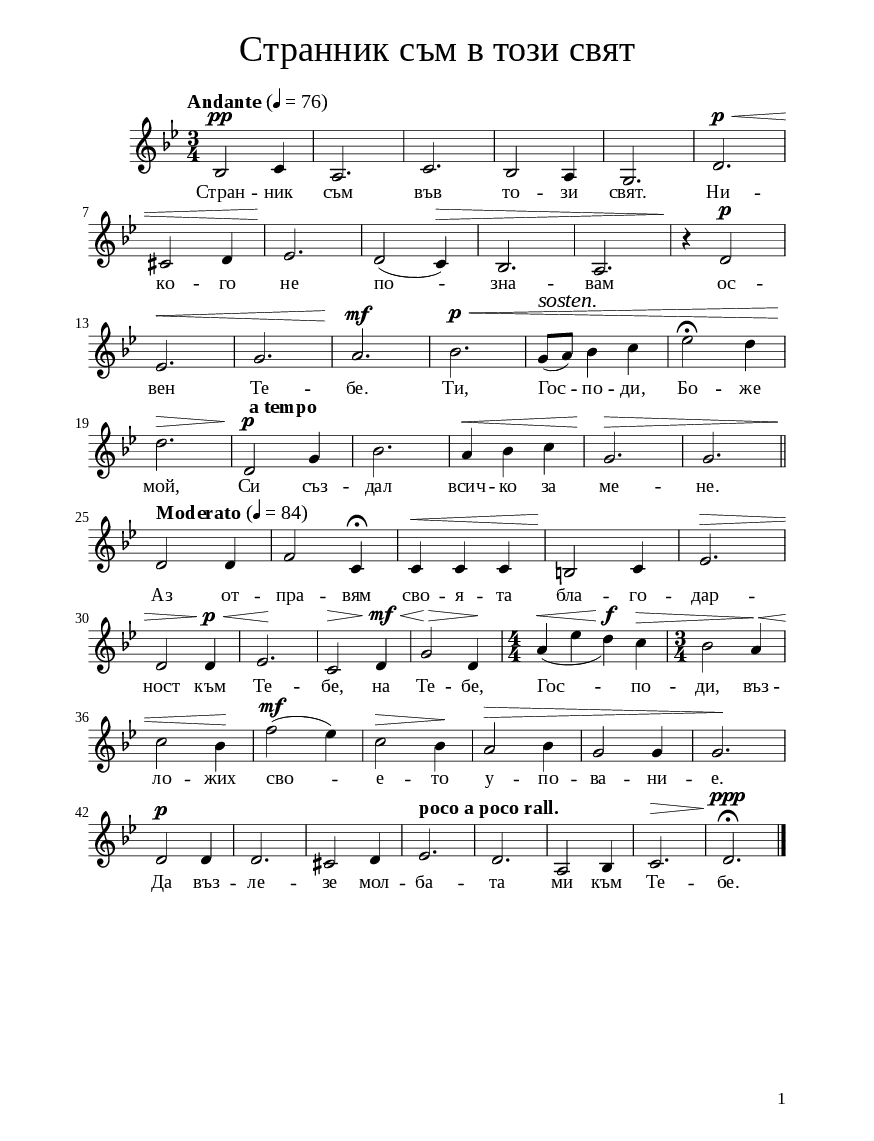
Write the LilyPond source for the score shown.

\version "2.24.4"

% include paper part and global functions
\include "include/globals.ily"

\bookpart {
  \label #'ref217
  \tocItem \markup "Странник съм в този свят "
  \paper {
    print-all-headers = ##t
    print-page-number = ##t
    print-first-page-number = ##t

    % put page numbers on the bottom
    oddHeaderMarkup = \markup ""
    evenHeaderMarkup = \markup ""
    oddFooterMarkup = \markup
    \fill-line {
      ""
      \if \should-print-page-number \fromproperty #'page:page-number-string
    }
    evenFooterMarkup = \markup
    \fill-line {
      \if \should-print-page-number \fromproperty #'page:page-number-string
      ""
    }

    left-margin = 1.5\cm
    right-margin = 1.5\cm
    top-margin = 1.6\cm
    bottom-margin = 1.2\cm
    ragged-bottom = ##t % do not spread the staves to fill the whole vertical space

    % change distance between staves
    system-system-spacing =
    #'((basic-distance . 11.5)
       (minimum-distance . 6)
       (padding . 1)
       (stretchability . 12))
  }
  \score {
    \include "include/score-layout.ily"
    \new Voice \absolute {
      \clef treble
      \key g \minor
      \time 3/4
      \tempoFunc "Andante" 4 "76"
      \autoBeamOff
      bes2 ^\pp c'4 | % 2
      a2. | % 3
      c'2. | % 4
      bes2 a4 | % 5
      g2.  | % 6
      d'2. ^\p ^\< \break | % 7
      cis'2 d'4 | % 8
      es'2. _\! | % 9
      d'2 ( c'4 ) ^\> |
      bes2. | % 11
      a2. | % 12
      r4 ^\! d'2 ^\p \break | % 13
      es'2. ^\< | % 14
      g'2. | % 15
      a'2.  ^\! ^\mf | % 16
      bes'2. ^\p ^\< | % 17
      g'8^\markup{ \huge \italic {sosten.} } ( [ a'8 ) ]
      bes'4 c''4 | % 18
      es''2 ^\fermata d''4 \break | % 19
      d''2.  ^\! ^\> |
      \tempo" a tempo"d'2 ^\! ^\p g'4 | % 21
      bes'2. | % 22
      a'4 ^\< bes'4 c''4 | % 23
      g'2. ^\! ^\> | % 24
      g'2.  \bar "||"
      \break | % 25
      \tempoFunc "Moderato" 4 "84" | % 25
      d'2 ^\! d'4 | % 26
      f'2 c'4 ^\fermata  | % 27
      c'4 ^\< c'4 c'4 | % 28
      b2 ^\! c'4 | % 29
      es'2. ^\> \break |
      d'2 \override Hairpin.to-barline = ##f d'4 _\! ^\p ^\< | % 31
      es'2. ^\! | % 32
      c'2  ^\> d'4 ^\! ^\mf ^\< | % 33
      g'2 ^\> d'4  ^\! | % 34
      \numericTimeSignature\time 4/4  | % 34
      \slurDown a'4 ( ^\! ^\< es''4 d''4 ) ^\! ^\f
      c''4 ^\> | % 35
      \time 3/4  | % 35
      bes'2   a'4 _\! ^\< | \break % 36
      c''2 bes'4  ^\! | % 37
      \slurUp f''2 ( ^\mf es''4 ) | % 38
      c''2 ^\> bes'4 ^\! | % 39
      a'2 ^\> bes'4 |
      g'2 g'4 | % 41
      g'2.  ^\! | \break  % 42
      d'2 ^\p d'4 | % 43
      d'2.| % 44
      cis'2 d'4 | % 45
      \tempo"poco a poco rall." es'2. | % 46
      d'2. | % 47
      a2 bes4 | % 48
      \override Hairpin.Y-extent = #'(0 . 3)
      c'2. ^\>  % 49
      d'2. ^\fermata ^\ppp |
      \bar "|."
    }

    \addlyrics {
      Стран -- ник съм във то -- зи
      свят. Ни -- ко -- го не по --
      зна -- вам ос -- вен Те -- бе. Ти,
      Гос -- по -- ди, Бо -- же мой,
      Си съз -- дал всич -- ко за ме --
      не. Аз от -- пра -- вям сво -- я --
      та бла -- го -- дар -- ност към Те
      -- бе, на Те -- бе, Гос  --  по
      -- ди, въз -- ло -- жих сво -- е --
      то у -- по -- ва -- ни -- е. Да въз
      -- ле -- зе мол -- ба -- та ми към
      Те -- бе.}

      \header {
        title = \titleFunc #'ref_desc_20 "Странник съм в този свят" "Strannik săm v tozi svjat"
      }

      \midi{}

    } % score


  } % bookpart
